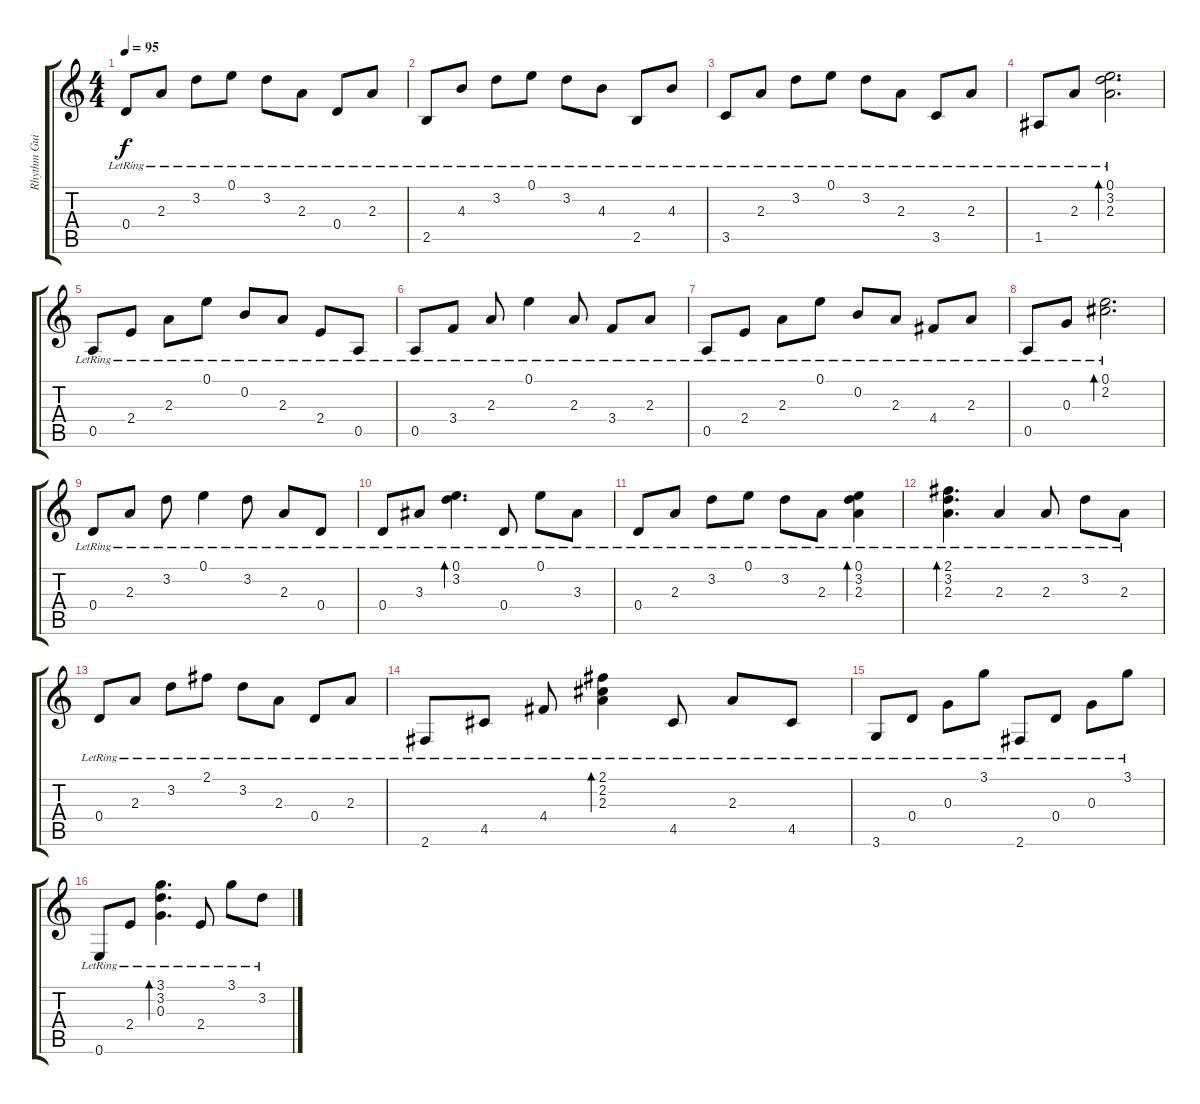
\track ("Rhythm Guitar" "Rhythm Gui") {instrument acousticguitarsteel}
\staff {score tabs}
\tuning (E4 B3 G3 D3 A2 E2) {hide}
\ts (4 4)
\tempo 95
\clef g2
\ks c
0.4{lr}.8{dy f} 2.3{lr}.8 3.2{lr}.8 0.1{lr}.8 3.2{lr}.8 2.3{lr}.8 0.4{lr}.8 2.3{lr}.8 |
2.5{lr}.8 4.3{lr}.8 3.2{lr}.8 0.1{lr}.8 3.2{lr}.8 4.3{lr}.8 2.5{lr}.8 4.3{lr}.8 |
3.5{lr}.8 2.3{lr}.8 3.2{lr}.8 0.1{lr}.8 3.2{lr}.8 2.3{lr}.8 3.5{lr}.8 2.3{lr}.8 |
1.5{lr}.8 2.3{lr}.8 (0.1{lr} 3.2{lr} 2.3{lr}).2{d bd 60} |
0.5{lr}.8 2.4{lr}.8 2.3{lr}.8 0.1{lr}.8 0.2{lr}.8 2.3{lr}.8 2.4{lr}.8 0.5{lr}.8 |
0.5{lr}.8 3.4{lr}.8 2.3{lr}.8 0.1{lr}.4 2.3{lr}.8 3.4{lr}.8 2.3{lr}.8 |
0.5{lr}.8 2.4{lr}.8 2.3{lr}.8 0.1{lr}.8 0.2{lr}.8 2.3{lr}.8 4.4{lr}.8 2.3{lr}.8 |
0.5{lr}.8 0.3{lr}.8 (0.1{lr} 2.2{lr}).2{d bd 60} |
0.4{lr}.8 2.3{lr}.8 3.2{lr}.8 0.1{lr}.4 3.2{lr}.8 2.3{lr}.8 0.4{lr}.8 |
0.4{lr}.8 3.3{lr}.8 (0.1{lr} 3.2{lr}).4{d bd 60} 0.4{lr}.8 0.1{lr}.8 3.3{lr}.8 |
0.4{lr}.8 2.3{lr}.8 3.2{lr}.8 0.1{lr}.8 3.2{lr}.8 2.3{lr}.8 (0.1{lr} 3.2{lr} 2.3{lr}).4{bd 60} |
(2.1{lr} 3.2{lr} 2.3{lr}).4{d bd 60} 2.3{lr}.4 2.3{lr}.8 3.2{lr}.8 2.3{lr}.8 |
0.4{lr}.8 2.3{lr}.8 3.2{lr}.8 2.1{lr}.8 3.2{lr}.8 2.3{lr}.8 0.4{lr}.8 2.3{lr}.8 |
2.6{lr}.8 4.5{lr}.8 4.4{lr}.8 (2.1{lr} 2.2{lr} 2.3{lr}).4{bd 60} 4.5{lr}.8 2.3{lr}.8 4.5{lr}.8 |
3.6{lr}.8 0.4{lr}.8 0.3{lr}.8 3.1{lr}.8 2.6{lr}.8 0.4{lr}.8 0.3{lr}.8 3.1{lr}.8 |
0.6{lr}.8 2.4{lr}.8 (3.1{lr} 3.2{lr} 0.3{lr}).4{d bd 60} 2.4{lr}.8 3.1{lr}.8 3.2{lr}.8
